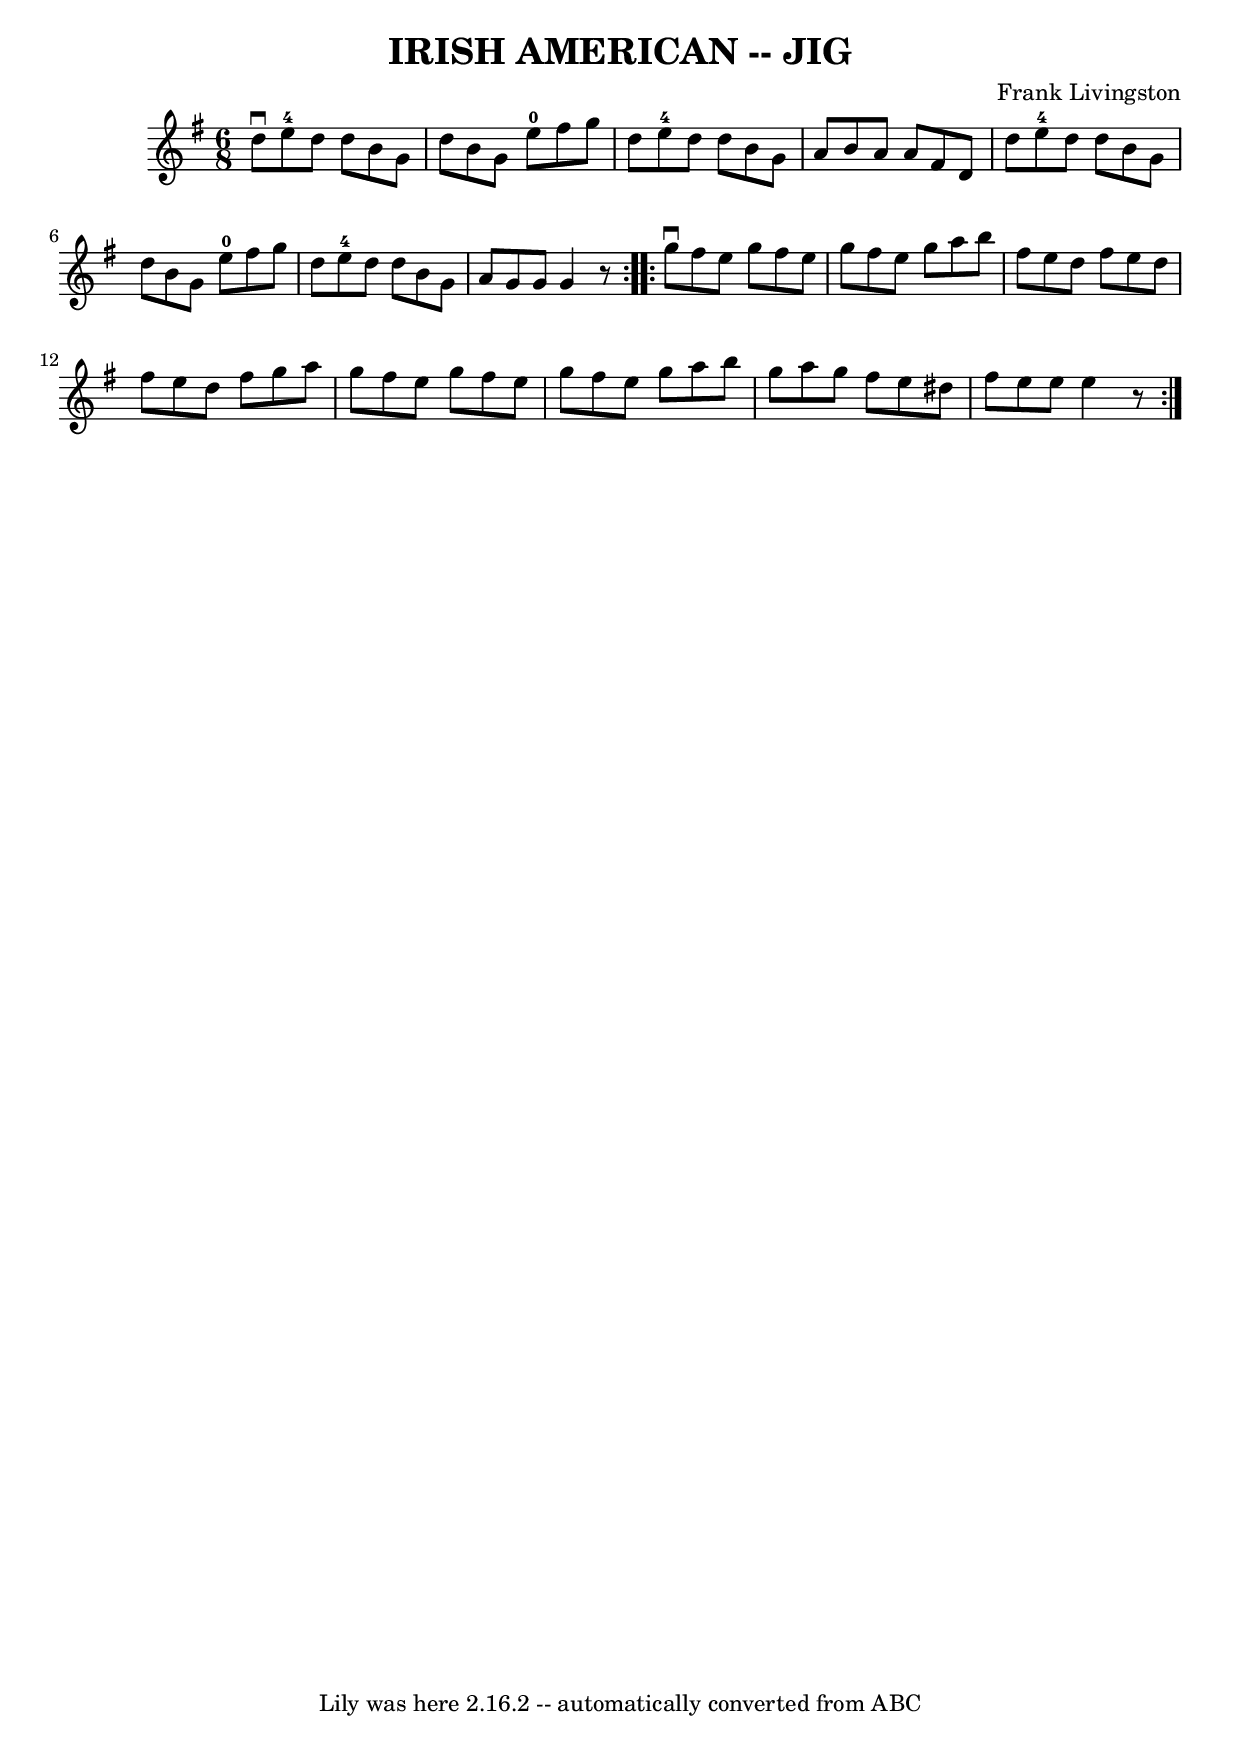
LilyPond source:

\version "2.16.2"
\include "Mammoth.ily"
\header {
  %% book = "Ryan's Mammoth Collection of Fiddle Tunes"
  composer = "Frank Livingston"
  crossRefNumber = "1"
  footnotes = ""
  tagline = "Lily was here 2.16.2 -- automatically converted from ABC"
  title = "IRISH AMERICAN -- JIG"

}
voicedefault =  {



  \repeat volta 2 {

    \time 6/8 
    \key g \major
    d''8^\downbow e''8-4 d''8 d''8 b'8    
    g'8    |
    d''8 b'8 g'8 e''8-0 fis''8 g''8    
    |
    d''8 e''8-4 d''8 d''8 b'8 g'8    |
    a'8    
    b'8 a'8 a'8 fis'8 d'8        |
    d''8 e''8-4 d''8    
    d''8 b'8 g'8    |
    d''8 b'8 g'8 e''8-0 fis''8    
    g''8    |
    d''8 e''8-4 d''8 d''8 b'8 g'8    |
    
    a'8 g'8 g'8 g'4    r8   
  }     
  \repeat volta 2 {
    g''8^\downbow   
    fis''8 e''8 g''8 fis''8 e''8    |
    g''8 fis''8 e''8   
    g''8 a''8 b''8    |
    fis''8 e''8 d''8 fis''8 e''8    
    d''8    |
    fis''8 e''8 d''8 fis''8 g''8 a''8        
    |
    g''8 fis''8 e''8 g''8 fis''8 e''8    |
    g''8  
    fis''8 e''8 g''8 a''8 b''8    |
    g''8 a''8 g''8    
    fis''8 e''8 dis''8    |
    fis''8 e''8 e''8 e''4    r8   
  } 
  

}

\score{
  <<

    \context Staff="default"
    {
      \voicedefault 
      
    }

  >>
  \layout {
    
  }
  \midi {
  }

}
